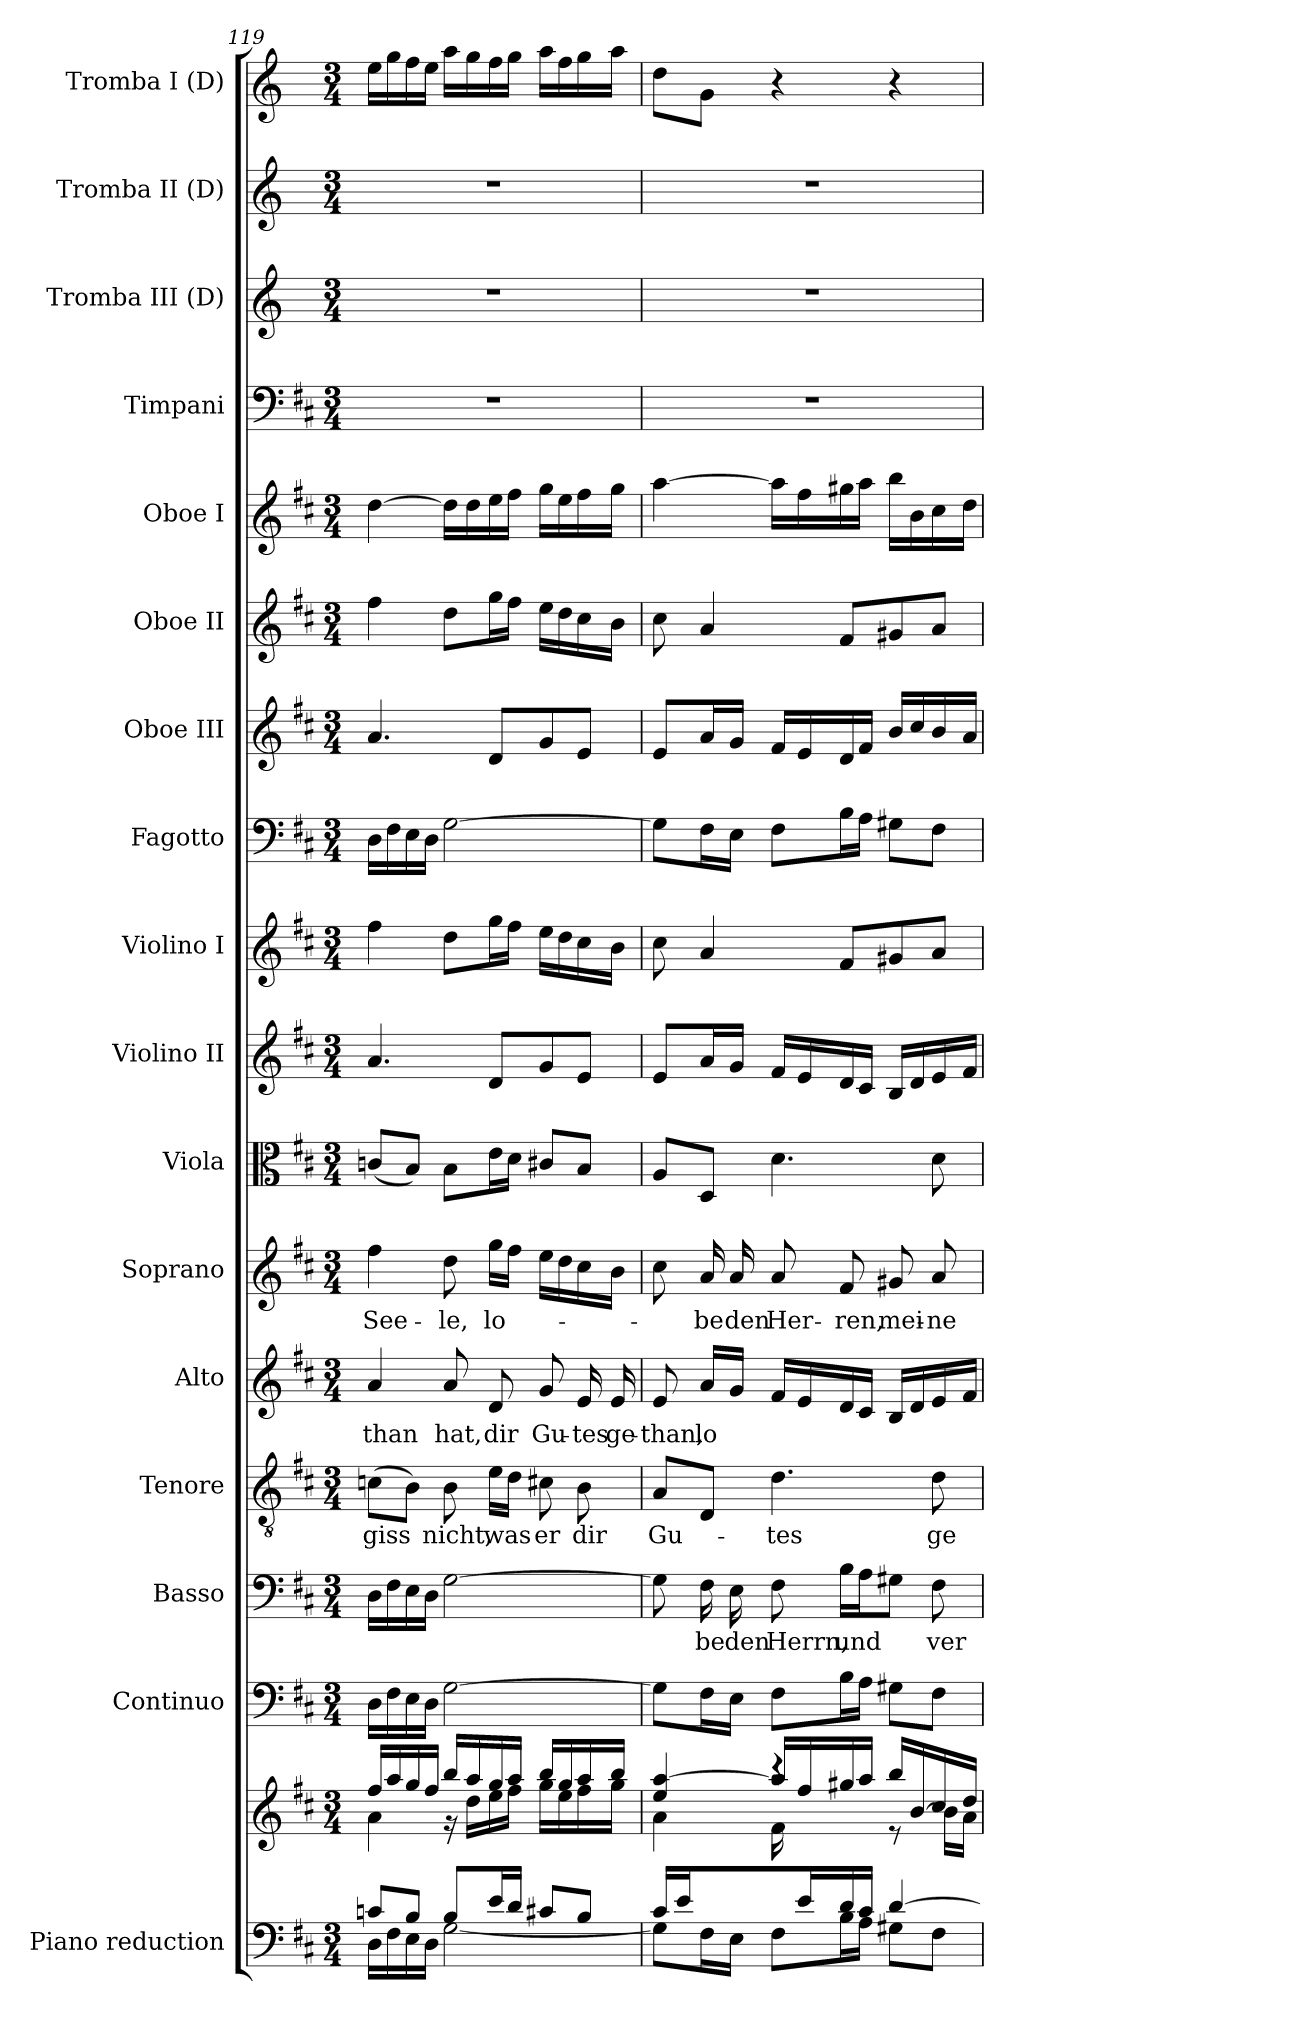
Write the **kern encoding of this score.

**kern	**kern	**kern	**kern	**text	**kern	**text	**kern	**text	**kern	**text	**kern	**kern	**kern	**kern	**kern	**kern	**kern	**kern	**kern	**kern	**kern
*part17	*part17	*part16	*part15	*part15	*part14	*part14	*part13	*part13	*part12	*part12	*part11	*part10	*part9	*part8	*part7	*part6	*part5	*part4	*part3	*part2	*part1
*staff18	*staff17	*staff16	*staff15	*staff15	*staff14	*staff14	*staff13	*staff13	*staff12	*staff12	*staff11	*staff10	*staff9	*staff8	*staff7	*staff6	*staff5	*staff4	*staff3	*staff2	*staff1
*I"Piano reduction	*	*I"Continuo	*I"Basso	*	*I"Tenore	*	*I"Alto	*	*I"Soprano	*	*I"Viola	*I"Violino II	*I"Violino I	*I"Fagotto	*I"Oboe III	*I"Oboe II	*I"Oboe I	*I"Timpani	*I"Tromba III (D)	*I"Tromba II (D)	*I"Tromba I (D)
*I'Pno	*	*	*	*	*	*	*	*	*	*	*	*	*	*	*I'Ob	*I'Ob	*I'Ob	*I'Timp	*	*	*
*clefF4	*clefG2	*clefF4	*clefF4	*	*clefGv2	*	*clefG2	*	*clefG2	*	*clefC3	*clefG2	*clefG2	*clefF4	*clefG2	*clefG2	*clefG2	*clefF4	*clefG2	*clefG2	*clefG2
*	*	*	*	*	*	*	*	*	*	*	*	*	*	*	*	*	*	*	*ITrd-1c-2	*ITrd-1c-2	*ITrd-1c-2
*k[f#c#]	*k[f#c#]	*k[f#c#]	*k[f#c#]	*	*k[f#c#]	*	*k[f#c#]	*	*k[f#c#]	*	*k[f#c#]	*k[f#c#]	*k[f#c#]	*k[f#c#]	*k[f#c#]	*k[f#c#]	*k[f#c#]	*k[f#c#]	*k[f#c#]	*k[f#c#]	*k[f#c#]
*M3/4	*M3/4	*M3/4	*M3/4	*	*M3/4	*	*M3/4	*	*M3/4	*	*M3/4	*M3/4	*M3/4	*M3/4	*M3/4	*M3/4	*M3/4	*M3/4	*M3/4	*M3/4	*M3/4
=119	=119	=119	=119	=119	=119	=119	=119	=119	=119	=119	=119	=119	=119	=119	=119	=119	=119	=119	=119	=119	=119
*^	*^	*	*	*	*	*	*	*	*	*	*	*	*	*	*	*	*	*	*	*	*
!	!	!	!	!	!	!	!	!LO:LY:b	!	!LO:LY:b	!	!LO:LY:b	!	!	!	!	!	!	!	!	!	!	!
8cn/L	16D\LL	16ff#/LL	4a\	16D\LL	16D\LL	.	(>8cn\L	giss	4a/	than	4ff#\	See-	(<8cn/L	4.a/	4ff#\	16D\LL	4.a/	4ff#\	[4dd\	2.r	2.r	2.r	16ff#\LL
.	16F#\	16aa/	.	16F#\	16F#\	.	.	.	.	.	.	.	.	.	.	16F#\	.	.	.	.	.	.	16aa\
8B/J	16E\	16gg/	.	16E\	16E\	.	8B\J)	.	.	.	.	.	8B/J)	.	.	16E\	.	.	.	.	.	.	16gg\
.	16D\JJ	16ff#/JJ	.	16D\JJ	16D\JJ	.	.	.	.	.	.	.	.	.	.	16D\JJ	.	.	.	.	.	.	16ff#\JJ
!	!	!	!	!	!	!	!	!LO:LY:b	!	!LO:LY:b	!	!LO:LY:b	!	!	!	!	!	!	!	!	!	!	!
8B/L	[2G\	16bb/LL	16r	[2G\	[2G\	.	8B\	nicht,	8a/	hat,	8dd\	le,	8B\L	.	8dd\L	[2G\	.	8dd\L	16dd\LL]	.	.	.	16bb\LL
.	.	16aa/	16dd\LL	.	.	.	.	.	.	.	.	.	.	.	.	.	.	.	16dd\	.	.	.	16aa\
!	!	!	!	!	!	!	!	!LO:LY:b	!	!LO:LY:b	!	!LO:LY:b	!	!	!	!	!	!	!	!	!	!	!
16e/L	.	16gg/	16ee\	.	.	.	16e\LL	was	8d/	dir	16gg\LL	lo-	16e\L	8d/L	16gg\L	.	8d/L	16gg\L	16ee\	.	.	.	16gg\
16d/JJ	.	16aa/JJ	16ff#\JJ	.	.	.	16d\JJ	.	.	.	16ff#\JJ	.	16d\JJ	.	16ff#\JJ	.	.	16ff#\JJ	16ff#\JJ	.	.	.	16aa\JJ
!	!	!	!	!	!	!	!	!LO:LY:b	!	!LO:LY:b	!	!	!	!	!	!	!	!	!	!	!	!	!
8c#X/L	.	16bb/LL	16gg\LL	.	.	.	8c#X\	er	8g/	Gu-	16ee\LL	.	8c#X/L	8g/	16ee\LL	.	8g/	16ee\LL	16gg\LL	.	.	.	16bb\LL
.	.	16gg/	16ee\	.	.	.	.	.	.	.	16dd\	.	.	.	16dd\	.	.	16dd\	16ee\	.	.	.	16gg\
!	!	!	!	!	!	!	!	!LO:LY:b	!	!LO:LY:b	!	!	!	!	!	!	!	!	!	!	!	!	!
8B/J	.	16aa/	16ff#\	.	.	.	8B\	dir	16e/	tes	16cc#\	.	8B/J	8e/J	16cc#\	.	8e/J	16cc#\	16ff#\	.	.	.	16aa\
!	!	!	!	!	!	!	!	!	!	!LO:LY:b	!	!	!	!	!	!	!	!	!	!	!	!	!
.	.	16bb/JJ	16gg\JJ	.	.	.	.	.	16e/	ge-	16b\JJ	.	.	.	16b\JJ	.	.	16b\JJ	16gg\JJ	.	.	.	16bb\JJ
=120	=120	=120	=120	=120	=120	=120	=120	=120	=120	=120	=120	=120	=120	=120	=120	=120	=120	=120	=120	=120	=120	=120	=120
*	*	*	*^	*	*	*	*	*	*	*	*	*	*	*	*	*	*	*	*	*	*	*	*
!	!	!	!	!	!	!	!	!	!LO:LY:b	!	!LO:LY:b	!	!	!	!	!	!	!	!	!	!	!	!	!
16c#/LL	8G\L]	4ee/ [4aa/	4a\	8ryy	8G\L]	8G\]	.	8A/L	Gu-	8e/	than,	8cc#\	.	8A/L	8e/L	8cc#\	8G\L]	8e/L	8cc#\	[4aa\	2.r	2.r	2.r	8ee\L
16e/	.	.	.	.	.	.	.	.	.	.	.	.	.	.	.	.	.	.	.	.	.	.	.	.
!	!	!	!	!	!	!	!LO:LY:b	!	!	!	!LO:LY:b	!	!LO:LY:b	!	!	!	!	!	!	!	!	!	!	!
8.ryy	16F#\L	.	.	16a\	16F#\L	16F#\	be	8D/J	.	16a/LL	lo	16a/	-be	8D/J	16a/L	4a/	16F#\L	16a/L	4a/	.	.	.	.	8a\J
!	!	!	!	!	!	!	!LO:LY:b	!	!	!	!	!	!LO:LY:b	!	!	!	!	!	!	!	!	!	!	!
.	16E\JJ	.	.	16g\JJ	16E\JJ	16E\	den	.	.	16g/JJ	.	16a/	den	.	16g/JJ	.	16E\JJ	16g/JJ	.	.	.	.	.	.
!	!	!	!	!	!	!	!LO:LY:b	!	!LO:LY:b	!	!	!	!LO:LY:b	!	!	!	!	!	!	!	!	!	!	!
.	8F#\L	16aa/LL]	4rccc	16f#\LL	8F#\L	8F#\	Herrn,	4.d\	-tes	16f#/LL	.	8a/	Her-	4.d\	16f#/LL	.	8F#\L	16f#/LL	.	16aa\LL]	.	.	.	4r
16e/	.	16ff#/	.	4..ryy	.	.	.	.	.	16e/	.	.	.	.	16e/	.	.	16e/	.	16ff#\	.	.	.	.
!	!	!	!	!	!	!	!LO:LY:b	!	!	!	!	!	!LO:LY:b	!	!	!	!	!	!	!	!	!	!	!
16d/	16B\L	16gg#X/	.	.	16B\L	16B\LL	und	.	.	16d/	.	8f#/	ren,	.	16d/	8f#/L	16B\L	16d/	8f#/L	16gg#X\	.	.	.	.
16c#/JJ	16A\JJ	16aa/JJ	.	.	16A\JJ	16A\J	.	.	.	16c#/JJ	.	.	.	.	16c#/JJ	.	16A\JJ	16f#/JJ	.	16aa\JJ	.	.	.	.
!	!	!	!	!	!	!	!	!	!	!	!	!	!LO:LY:b	!	!	!	!	!	!	!	!	!	!	!
[4d/	8G#X\L	16bb/LL	8r	.	8G#X\L	8G#X\J	.	.	.	16B/LL	.	8g#X/	mei-	.	16B/LL	8g#X/	8G#X\L	16b/LL	8g#X/	16bb\LL	.	.	.	4r
.	.	[16b/	.	.	.	.	.	.	.	16d/	.	.	.	.	16d/	.	.	16cc#/	.	16b\	.	.	.	.
!	!	!	!	!	!	!	!LO:LY:b	!	!LO:LY:b	!	!	!	!LO:LY:b	!	!	!	!	!	!	!	!	!	!	!
.	8F#\J	16cc#/	16b\LL]	.	8F#\J	8F#\	ver-	8d\	ge-	16e/	.	8a/	ne	8d\	16e/	8a/J	8F#\J	16b/	8a/J	16cc#\	.	.	.	.
.	.	16dd/JJ	16a\JJ	.	.	.	.	.	.	16f#/JJ	.	.	.	.	16f#/JJ	.	.	16a/JJ	.	16dd\JJ	.	.	.	.
*v	*v	*	*	*	*	*	*	*	*	*	*	*	*	*	*	*	*	*	*	*	*	*	*	*
*	*v	*v	*v	*	*	*	*	*	*	*	*	*	*	*	*	*	*	*	*	*	*	*	*
=	=	=	=	=	=	=	=	=	=	=	=	=	=	=	=	=	=	=	=	=	=
*-	*-	*-	*-	*-	*-	*-	*-	*-	*-	*-	*-	*-	*-	*-	*-	*-	*-	*-	*-	*-	*-
